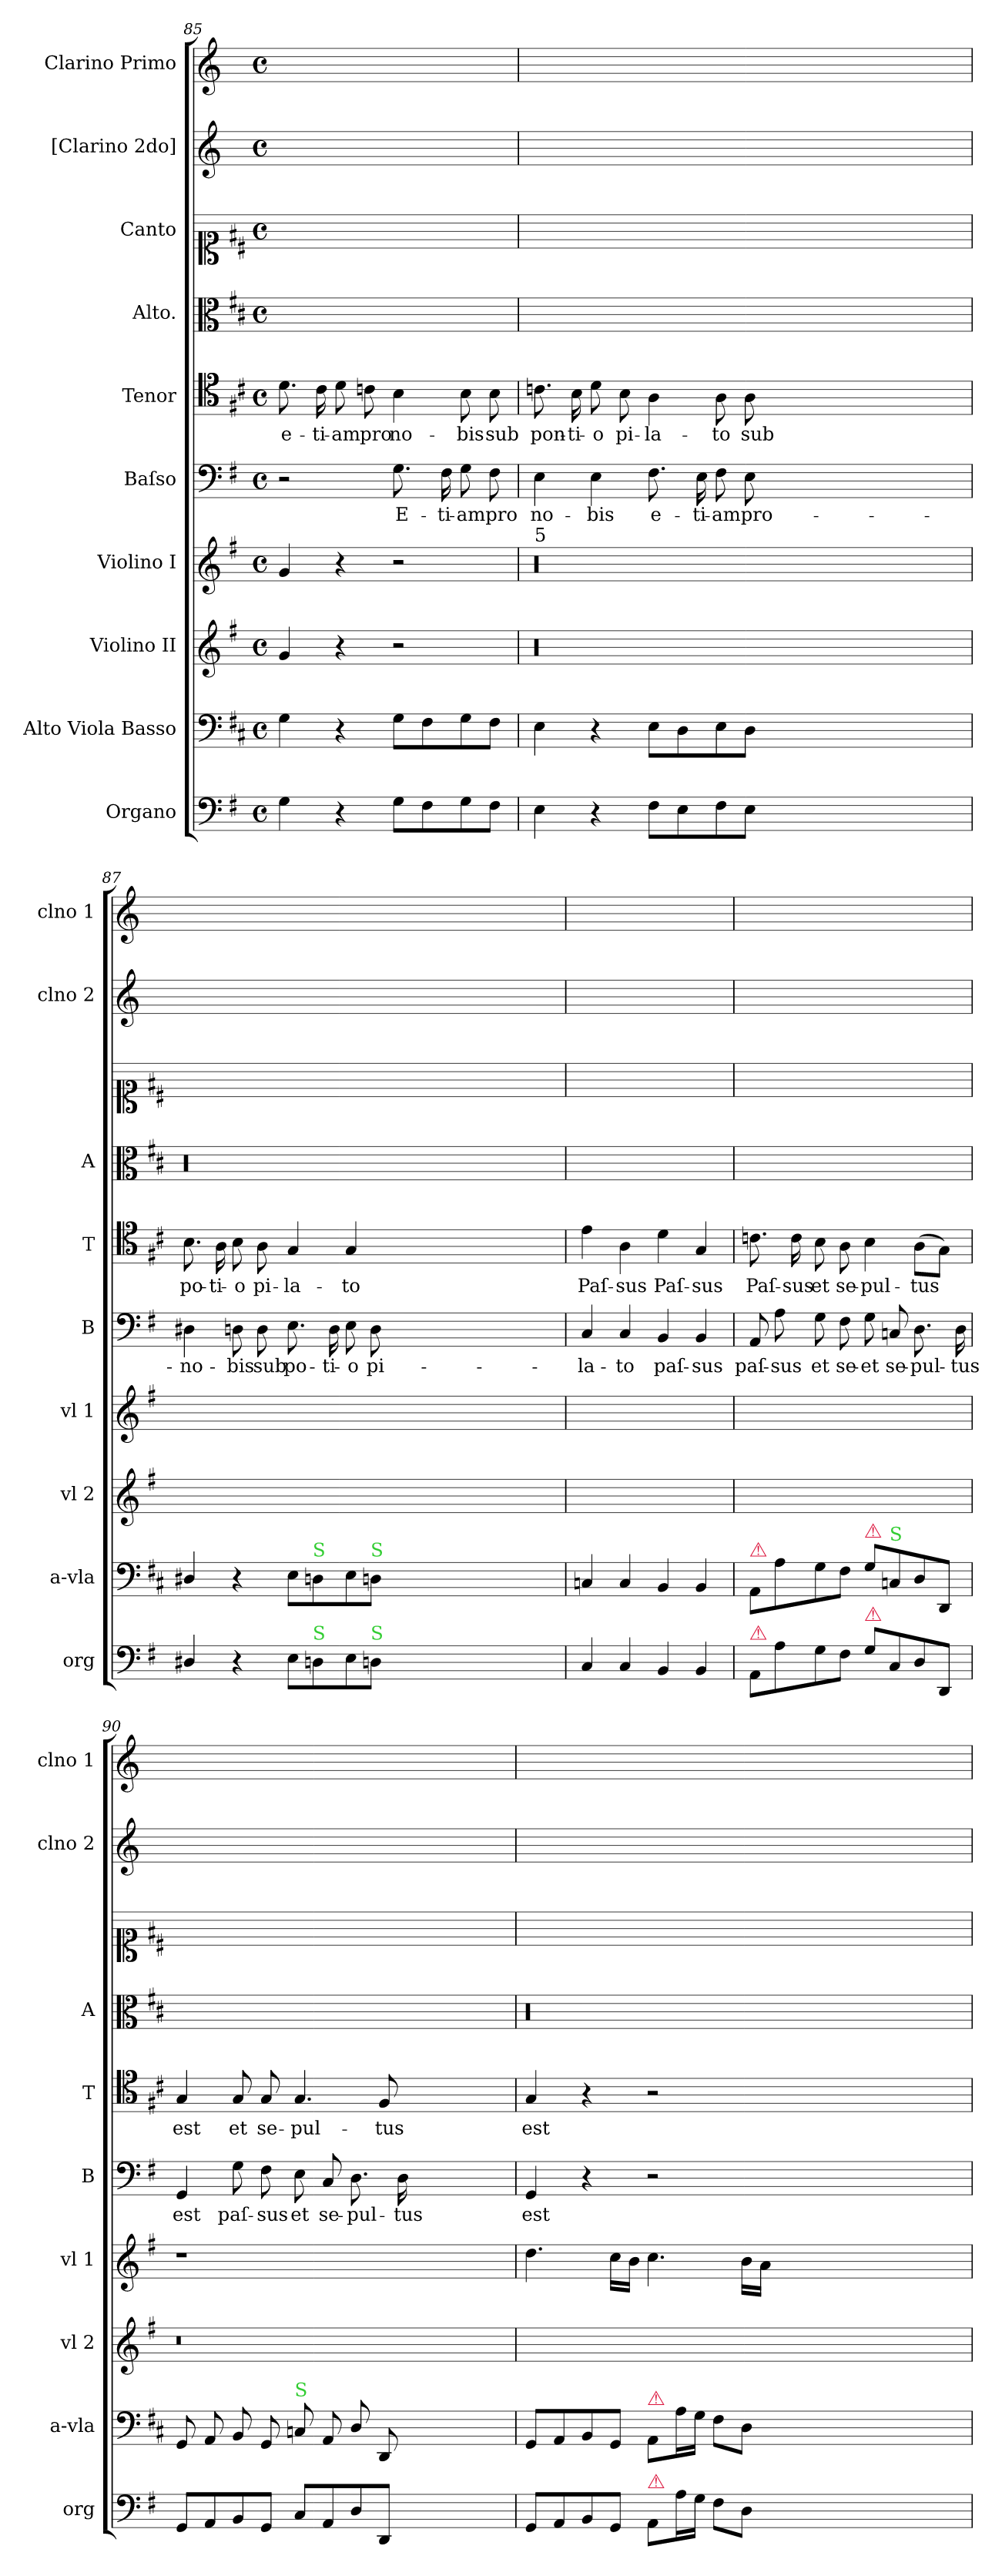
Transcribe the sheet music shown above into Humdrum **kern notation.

**kern	**kern	**kern	**kern	**kern	**text	**kern	**text	**kern	**kern	**kern	**kern
*part10	*part9	*part8	*part7	*part6	*part6	*part5	*part5	*part4	*part3	*part2	*part1
*staff10	*staff9	*staff8	*staff7	*staff6	*staff6	*staff5	*staff5	*staff4	*staff3	*staff2	*staff1
*I"Organo	*I"Alto Viola Basso	*I"Violino II	*I"Violino I	*I"Baſso	*	*I"Tenor	*	*I"Alto.	*I"Canto	*I"[Clarino 2do]	*I"Clarino Primo
*I'org	*I'a-vla	*I'vl 2	*I'vl 1	*I'B	*	*I'T	*	*I'A	*	*I'clno 2	*I'clno 1
*clefF4	*clefF4	*clefG2	*clefG2	*clefF4	*	*clefC4	*	*clefC3	*clefC1	*clefG2	*clefG2
*	*	*	*	*	*	*	*	*	*	*ITrd-1c-2	*ITrd-1c-2
*k[f#]	*k[f#c#]	*k[f#]	*k[f#]	*k[f#]	*	*k[f#c#]	*	*k[f#c#]	*k[f#c#]	*k[f#c#]	*k[f#c#]
*	*	*	*	*	*	*	*	*	*	*D:	*D:
*M4/4	*M4/4	*M4/4	*M4/4	*M4/4	*	*M4/4	*	*M4/4	*M4/4	*M4/4	*M4/4
*met(c)	*met(c)	*met(c)	*met(c)	*met(c)	*	*met(c)	*	*met(c)	*met(c)	*met(c)	*met(c)
=85	=85	=85	=85	=85	=85	=85	=85	=85	=85	=85	=85
4G\	4G\	4g/	4g/	2r	.	8.d\	e-	1ryy	1ryy	1ryy	1ryy
.	.	.	.	.	.	16c#\	-ti-	.	.	.	.
4r	4r	4r	4r	.	.	8d\	-am	.	.	.	.
.	.	.	.	.	.	8cn\	pro	.	.	.	.
8G\L	8G\L	2r	2r	8.G\	E-	4B\	no-	.	.	.	.
8F#\	8F#\	.	.	.	.	.	.	.	.	.	.
.	.	.	.	16F#\	-ti-	.	.	.	.	.	.
8G\	8G\	.	.	8G\	-am	8B\	-bis	.	.	.	.
8F#\J	8F#\J	.	.	8F#\	pro	8B\	sub	.	.	.	.
=86	=86	=86	=86	=86	=86	=86	=86	=86	=86	=86	=86
!	!	!	!LO:TX:a:t=5	!	!	!	!	!	!	!	!
4E\	4E\	00r	00r	4E\	no-	8.cn\	pon-	00ryy	1ryy	1ryy	1ryy
.	.	.	.	.	.	16B\	-ti-	.	.	.	.
4r	4r	.	.	4E\	-bis	8d\	-o	.	.	.	.
.	.	.	.	.	.	8B\	pi-	.	.	.	.
8F#\L	8E\L	.	.	8.F#\	e-	4A\	-la-	.	.	.	.
8E\	8D\	.	.	.	.	.	.	.	.	.	.
.	.	.	.	16E\	-ti-	.	.	.	.	.	.
8F#\	8E\	.	.	8F#\	-am	8A\	-to	.	.	.	.
8E\J	8D\J	.	.	8E\	pro-	8A\	sub	.	.	.	.
0.ryy	0.ryy	.	.	0.ryy	.	0.ryy	.	.	0.ryy	0.ryy	0.ryy
=87	=87	=87	=87	=87	=87	=87	=87	=87	=87	=87	=87
4D#X/	4D#X/	00ryy	00ryy	4D#X\	-no-	8.B\	po-	00r	1ryy	1ryy	1ryy
.	.	.	.	.	.	16A\	-ti-	.	.	.	.
4r	4r	.	.	8Dn\	-bis	8B\	-o	.	.	.	.
.	.	.	.	8D\	sub	8A\	pi-	.	.	.	.
8E\L	8E\L	.	.	8.E\	po-	4G/	-la-	.	.	.	.
!	!LO:TX:a:color=limegreen:t=S	!	!	!	!	!	!	!	!	!	!
!LO:TX:a:color=limegreen:t=S	!	!	!	!	!	!	!	!	!	!	!
8Dn\	8Dn\	.	.	.	.	.	.	.	.	.	.
.	.	.	.	16D\	-ti-	.	.	.	.	.	.
8E\	8E\	.	.	8E\	-o	4G/	-to	.	.	.	.
!	!LO:TX:a:color=limegreen:t=S	!	!	!	!	!	!	!	!	!	!
!LO:TX:a:color=limegreen:t=S	!	!	!	!	!	!	!	!	!	!	!
8Dn\J	8Dn\J	.	.	8D\	pi-	.	.	.	.	.	.
0.ryy	0.ryy	.	.	0.ryy	.	0.ryy	.	.	0.ryy	0.ryy	0.ryy
=88	=88	=88	=88	=88	=88	=88	=88	=88	=88	=88	=88
4C/	4Cn/	1ryy	1ryy	4C/	-la-	4e\	Paſ-	1ryy	1ryy	1ryy	1ryy
4C/	4C/	.	.	4C/	-to	4A\	-sus	.	.	.	.
!	!	!	!	!	!	!	!LO:LY:i	!	!	!	!
4BB/	4BB/	.	.	4BB/	paſ-	4d\	Paſ-	.	.	.	.
!	!	!	!	!	!	!	!LO:LY:i	!	!	!	!
4BB/	4BB/	.	.	4BB/	-sus	4G/	-sus	.	.	.	.
=89	=89	=89	=89	=89	=89	=89	=89	=89	=89	=89	=89
!	!LO:TX:a:color=crimson:t=⚠	!	!	!	!	!	!	!	!	!	!
!LO:TX:a:color=crimson:t=⚠	!	!	!	!	!	!	!	!	!	!	!
8AA/L	8AA\L	1ryy	1ryy	8AA/	paſ-	8.cn\	Paſ-	1ryy	1ryy	1ryy	1ryy
8A\	8A\	.	.	8A\	-sus	.	.	.	.	.	.
.	.	.	.	.	.	16c\	-sus	.	.	.	.
8G\	8G\	.	.	8G\	et	8B\	et	.	.	.	.
8F#\J	8F#\J	.	.	8F#\	se-	8A\	se-	.	.	.	.
!	!LO:TX:a:color=crimson:t=⚠	!	!	!	!	!	!	!	!	!	!
!LO:TX:a:color=crimson:t=⚠	!	!	!	!	!	!	!	!	!	!	!
8G\L	8G/L	.	.	8G\	-et	4B\	-pul-	.	.	.	.
!	!LO:TX:a:color=limegreen:t=S	!	!	!	!	!	!	!	!	!	!
8C/	8Cn	.	.	8Cn/	se-	.	.	.	.	.	.
8D/	8D/	.	.	8.D\	-pul-	(8A\L	-tus	.	.	.	.
8DD/J	8DD/J	.	.	.	.	8G\J)	.	.	.	.	.
.	.	.	.	16D\	-tus	.	.	.	.	.	.
=90	=90	=90	=90	=90	=90	=90	=90	=90	=90	=90	=90
8GG/L	8GG/	0r	1r	4GG/	est	4G/	est	0ryy	1ryy	1ryy	1ryy
8AA/	8AA/	.	.	.	.	.	.	.	.	.	.
8BB/	8BB/	.	.	8G\	paſ-	8G/	et	.	.	.	.
8GG/J	8GG/	.	.	8F#\	-sus	8G/	se-	.	.	.	.
!	!LO:TX:a:color=limegreen:t=S	!	!	!	!	!	!	!	!	!	!
8C/L	8Cn	.	.	8E\	et	4.G/	-pul-	.	.	.	.
8AA/	8AA/	.	.	8C/	se-	.	.	.	.	.	.
8D/	8D/	.	.	8.D\	-pul-	.	.	.	.	.	.
8DD/J	8DD/	.	.	.	.	8F#/	-tus	.	.	.	.
.	.	.	.	16D\	-tus	.	.	.	.	.	.
1ryy	1ryy	.	1ryy	1ryy	.	1ryy	.	.	1ryy	1ryy	1ryy
=91	=91	=91	=91	=91	=91	=91	=91	=91	=91	=91	=91
8GG/L	8GG/L	00ryy	4.dd\	4GG/	est	4G/	est	00r	1ryy	1ryy	1ryy
8AA/	8AA/	.	.	.	.	.	.	.	.	.	.
8BB/	8BB/	.	.	4r	.	4r	.	.	.	.	.
8GG/J	8GG/J	.	16cc\LL	.	.	.	.	.	.	.	.
.	.	.	16b\JJ	.	.	.	.	.	.	.	.
!	!LO:TX:a:color=crimson:t=⚠	!	!	!	!	!	!	!	!	!	!
!LO:TX:a:color=crimson:t=⚠	!	!	!	!	!	!	!	!	!	!	!
8AA/L	8AA\L	.	4.cc\	2r	.	2r	.	.	.	.	.
16A\L	16A\L	.	.	.	.	.	.	.	.	.	.
16G\JJ	16G\JJ	.	.	.	.	.	.	.	.	.	.
8F#\L	8F#\L	.	.	.	.	.	.	.	.	.	.
8D\J	8D\J	.	16b\LL	.	.	.	.	.	.	.	.
.	.	.	16a\JJ	.	.	.	.	.	.	.	.
0.ryy	0.ryy	.	0.ryy	0.ryy	.	0.ryy	.	.	0.ryy	0.ryy	0.ryy
=	=	=	=	=	=	=	=	=	=	=	=
*-	*-	*-	*-	*-	*-	*-	*-	*-	*-	*-	*-
